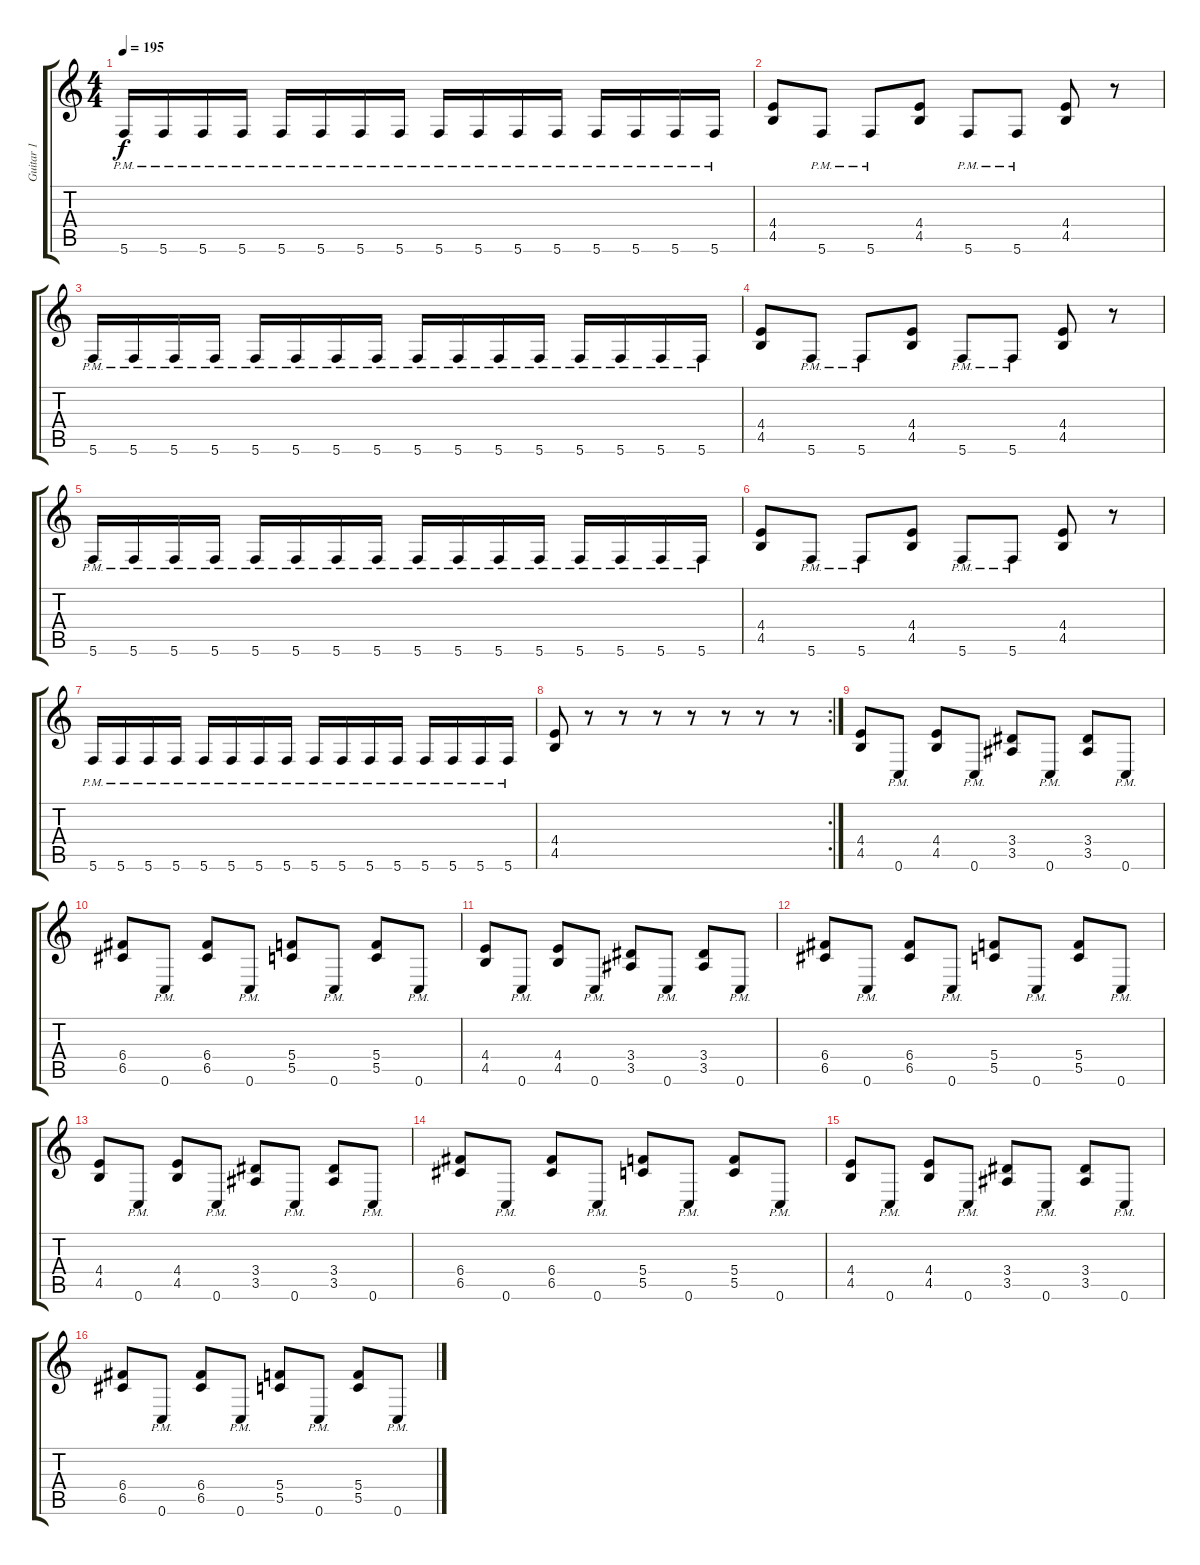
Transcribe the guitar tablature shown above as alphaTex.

\track ("Guitar 1" "Guitar 1") {instrument distortionguitar}
\staff {score tabs}
\tuning (D4 A3 F3 C3 G2 C2) {hide}
\ts (4 4)
\tempo 195
\clef g2
\ks c
5.6{pm}.16{dy f} 5.6{pm}.16 5.6{pm}.16 5.6{pm}.16 5.6{pm}.16 5.6{pm}.16 5.6{pm}.16 5.6{pm}.16 5.6{pm}.16 5.6{pm}.16 5.6{pm}.16 5.6{pm}.16 5.6{pm}.16 5.6{pm}.16 5.6{pm}.16 5.6{pm}.16 |
(4.4 4.5).8 5.6{pm}.8 5.6{pm}.8 (4.4 4.5).8 5.6{pm}.8 5.6{pm}.8 (4.4 4.5).8 r.8 |
5.6{pm}.16 5.6{pm}.16 5.6{pm}.16 5.6{pm}.16 5.6{pm}.16 5.6{pm}.16 5.6{pm}.16 5.6{pm}.16 5.6{pm}.16 5.6{pm}.16 5.6{pm}.16 5.6{pm}.16 5.6{pm}.16 5.6{pm}.16 5.6{pm}.16 5.6{pm}.16 |
(4.4 4.5).8 5.6{pm}.8 5.6{pm}.8 (4.4 4.5).8 5.6{pm}.8 5.6{pm}.8 (4.4 4.5).8 r.8 |
5.6{pm}.16 5.6{pm}.16 5.6{pm}.16 5.6{pm}.16 5.6{pm}.16 5.6{pm}.16 5.6{pm}.16 5.6{pm}.16 5.6{pm}.16 5.6{pm}.16 5.6{pm}.16 5.6{pm}.16 5.6{pm}.16 5.6{pm}.16 5.6{pm}.16 5.6{pm}.16 |
(4.4 4.5).8 5.6{pm}.8 5.6{pm}.8 (4.4 4.5).8 5.6{pm}.8 5.6{pm}.8 (4.4 4.5).8 r.8 |
5.6{pm}.16 5.6{pm}.16 5.6{pm}.16 5.6{pm}.16 5.6{pm}.16 5.6{pm}.16 5.6{pm}.16 5.6{pm}.16 5.6{pm}.16 5.6{pm}.16 5.6{pm}.16 5.6{pm}.16 5.6{pm}.16 5.6{pm}.16 5.6{pm}.16 5.6{pm}.16 |
\rc 2
(4.4 4.5).8 r.8 r.8 r.8 r.8 r.8 r.8 r.8 |
(4.4 4.5).8 0.6{pm}.8 (4.4 4.5).8 0.6{pm}.8 (3.4 3.5).8 0.6{pm}.8 (3.4 3.5).8 0.6{pm}.8 |
(6.4 6.5).8 0.6{pm}.8 (6.4 6.5).8 0.6{pm}.8 (5.4 5.5).8 0.6{pm}.8 (5.4 5.5).8 0.6{pm}.8 |
(4.4 4.5).8 0.6{pm}.8 (4.4 4.5).8 0.6{pm}.8 (3.4 3.5).8 0.6{pm}.8 (3.4 3.5).8 0.6{pm}.8 |
(6.4 6.5).8 0.6{pm}.8 (6.4 6.5).8 0.6{pm}.8 (5.4 5.5).8 0.6{pm}.8 (5.4 5.5).8 0.6{pm}.8 |
(4.4 4.5).8 0.6{pm}.8 (4.4 4.5).8 0.6{pm}.8 (3.4 3.5).8 0.6{pm}.8 (3.4 3.5).8 0.6{pm}.8 |
(6.4 6.5).8 0.6{pm}.8 (6.4 6.5).8 0.6{pm}.8 (5.4 5.5).8 0.6{pm}.8 (5.4 5.5).8 0.6{pm}.8 |
(4.4 4.5).8 0.6{pm}.8 (4.4 4.5).8 0.6{pm}.8 (3.4 3.5).8 0.6{pm}.8 (3.4 3.5).8 0.6{pm}.8 |
(6.4 6.5).8 0.6{pm}.8 (6.4 6.5).8 0.6{pm}.8 (5.4 5.5).8 0.6{pm}.8 (5.4 5.5).8 0.6{pm}.8
